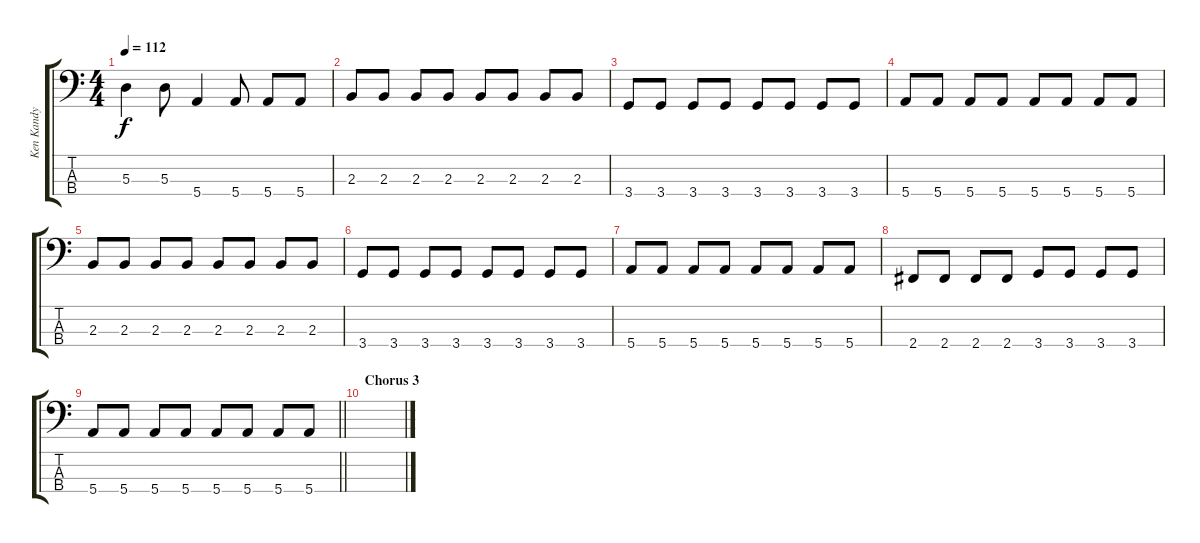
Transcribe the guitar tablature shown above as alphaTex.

\track ("Ken Kandy" "Ken Kandy") {instrument electricbassfinger}
\staff {score tabs}
\tuning (G2 D2 A1 E1) {hide}
\ts (4 4)
\tempo 112
\clef f4
\ks c
5.3.4{dy f} 5.3.8 5.4.4 5.4.8 5.4.8 5.4.8 |
2.3.8 2.3.8 2.3.8 2.3.8 2.3.8 2.3.8 2.3.8 2.3.8 |
3.4.8 3.4.8 3.4.8 3.4.8 3.4.8 3.4.8 3.4.8 3.4.8 |
5.4.8 5.4.8 5.4.8 5.4.8 5.4.8 5.4.8 5.4.8 5.4.8 |
2.3.8 2.3.8 2.3.8 2.3.8 2.3.8 2.3.8 2.3.8 2.3.8 |
3.4.8 3.4.8 3.4.8 3.4.8 3.4.8 3.4.8 3.4.8 3.4.8 |
5.4.8 5.4.8 5.4.8 5.4.8 5.4.8 5.4.8 5.4.8 5.4.8 |
2.4.8 2.4.8 2.4.8 2.4.8 3.4.8 3.4.8 3.4.8 3.4.8 |
\barLineRight lightlight
5.4.8 5.4.8 5.4.8 5.4.8 5.4.8 5.4.8 5.4.8 5.4.8 |
\section ("" "Chorus 3")
